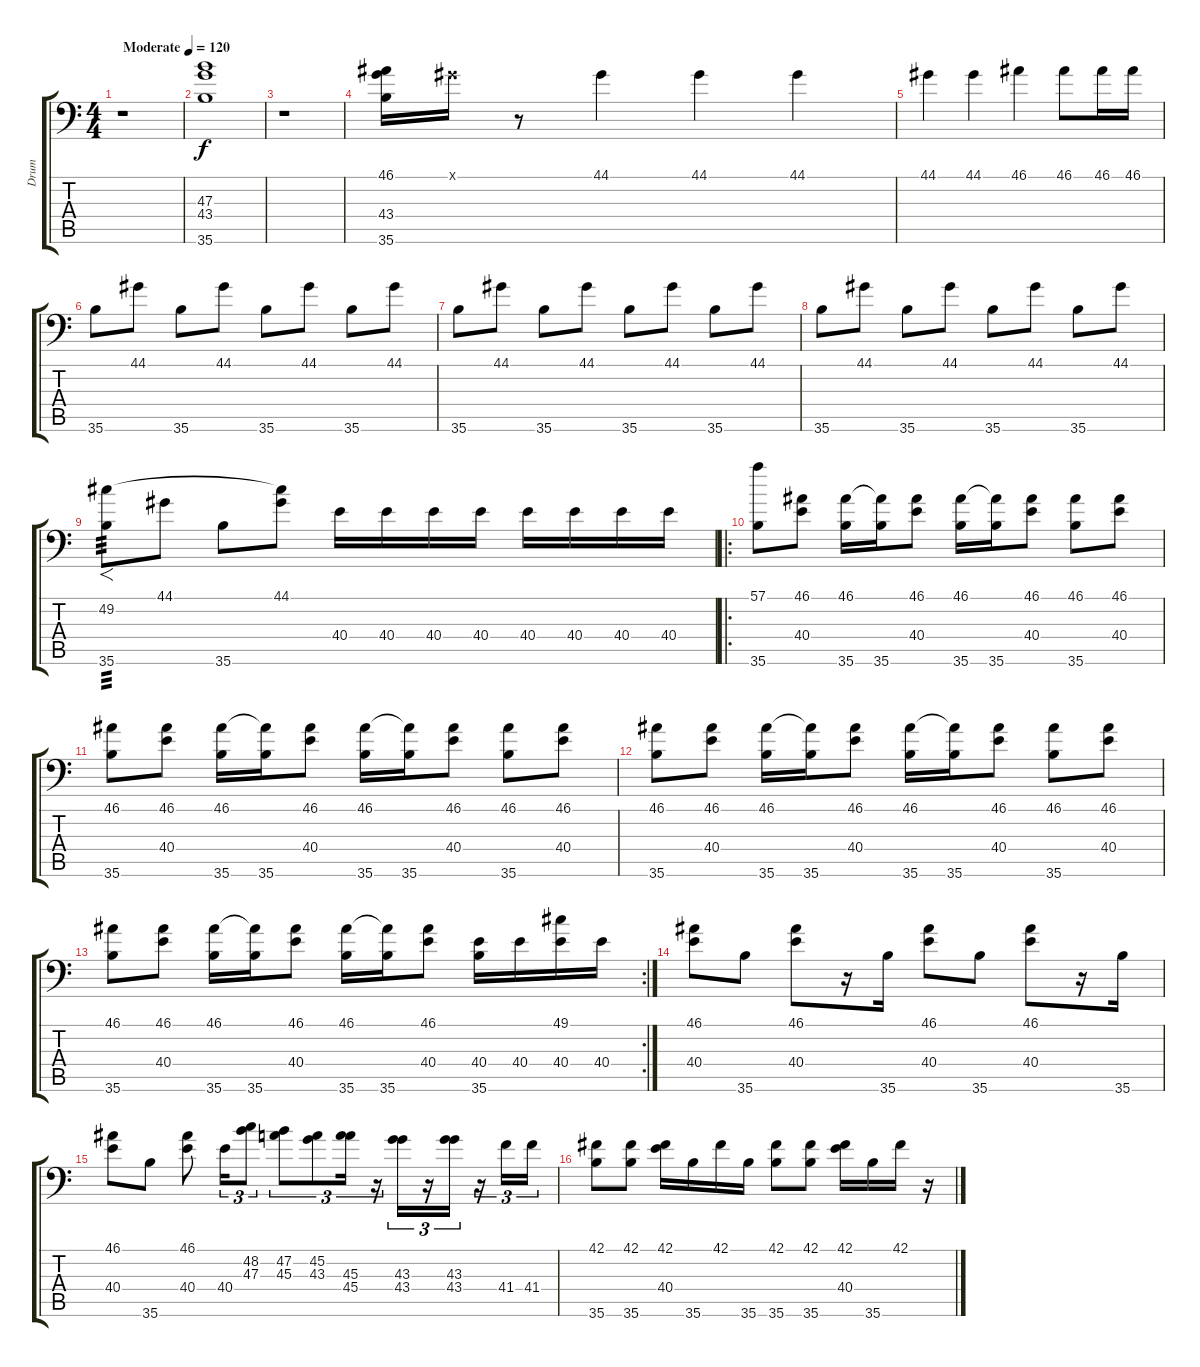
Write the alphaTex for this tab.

\track ("Drum" "Drum") {instrument acousticgrandpiano}
\staff {score tabs}
\tuning (C-1 C-1 C-1 C-1 C-1 C-1) {hide}
\ts (4 4)
\tempo (120 "Moderate")
\clef f4
\ks c
r.1{dy f instrument acousticgrandpiano} |
(47.3 43.4 35.6).1 |
r.1 |
(46.1 43.4 35.6).16 44.1{x}.16 r.8 44.1.4 44.1.4 44.1.4 |
44.1.4 44.1.4 46.1.4 46.1.8 46.1.16 46.1.16 |
35.6.8 44.1.8 35.6.8 44.1.8 35.6.8 44.1.8 35.6.8 44.1.8 |
35.6.8 44.1.8 35.6.8 44.1.8 35.6.8 44.1.8 35.6.8 44.1.8 |
35.6.8 44.1.8 35.6.8 44.1.8 35.6.8 44.1.8 35.6.8 44.1.8 |
(49.2 35.6).8{f tp 3} 44.1.8 35.6.8 (44.1 49.2{t}).8 40.4.16 40.4.16 40.4.16 40.4.16 40.4.16 40.4.16 40.4.16 40.4.16 |
\ro
(57.1 35.6).8 (46.1 40.4).8 (46.1 35.6).16 (46.1{t} 35.6).16 (46.1 40.4).8 (46.1 35.6).16 (46.1{t} 35.6).16 (46.1 40.4).8 (46.1 35.6).8 (46.1 40.4).8 |
(46.1 35.6).8 (46.1 40.4).8 (46.1 35.6).16 (46.1{t} 35.6).16 (46.1 40.4).8 (46.1 35.6).16 (46.1{t} 35.6).16 (46.1 40.4).8 (46.1 35.6).8 (46.1 40.4).8 |
(46.1 35.6).8 (46.1 40.4).8 (46.1 35.6).16 (46.1{t} 35.6).16 (46.1 40.4).8 (46.1 35.6).16 (46.1{t} 35.6).16 (46.1 40.4).8 (46.1 35.6).8 (46.1 40.4).8 |
\rc 2
(46.1 35.6).8 (46.1 40.4).8 (46.1 35.6).16 (46.1{t} 35.6).16 (46.1 40.4).8 (46.1 35.6).16 (46.1{t} 35.6).16 (46.1 40.4).8 (40.4 35.6).16 40.4.16 (49.1 40.4).16 40.4.16 |
(46.1 40.4).8 35.6.8 (46.1 40.4).8 r.16 35.6.16 (46.1 40.4).8 35.6.8 (46.1 40.4).8 r.16 35.6.16 |
(46.1 40.4).8 35.6.8 (46.1 40.4).8 40.4.16{tu (3 2)} (48.2 47.3).8{tu (3 2)} (47.2 45.3).8{tu (3 2)} (45.2 43.3).8{tu (3 2)} (45.3 45.4).16{tu (3 2)} r.16{tu (3 2)} (43.3 43.4).16{tu (3 2)} r.16{tu (3 2)} (43.3 43.4).16{tu (3 2)} r.16{tu (3 2)} 41.4.16{tu (3 2)} 41.4.16{tu (3 2)} |
(42.1 35.6).8 (42.1 35.6).8 (42.1 40.4).16 35.6.16 42.1.16 35.6.16 (42.1 35.6).8 (42.1 35.6).8 (42.1 40.4).16 35.6.16 42.1.16 r.16
